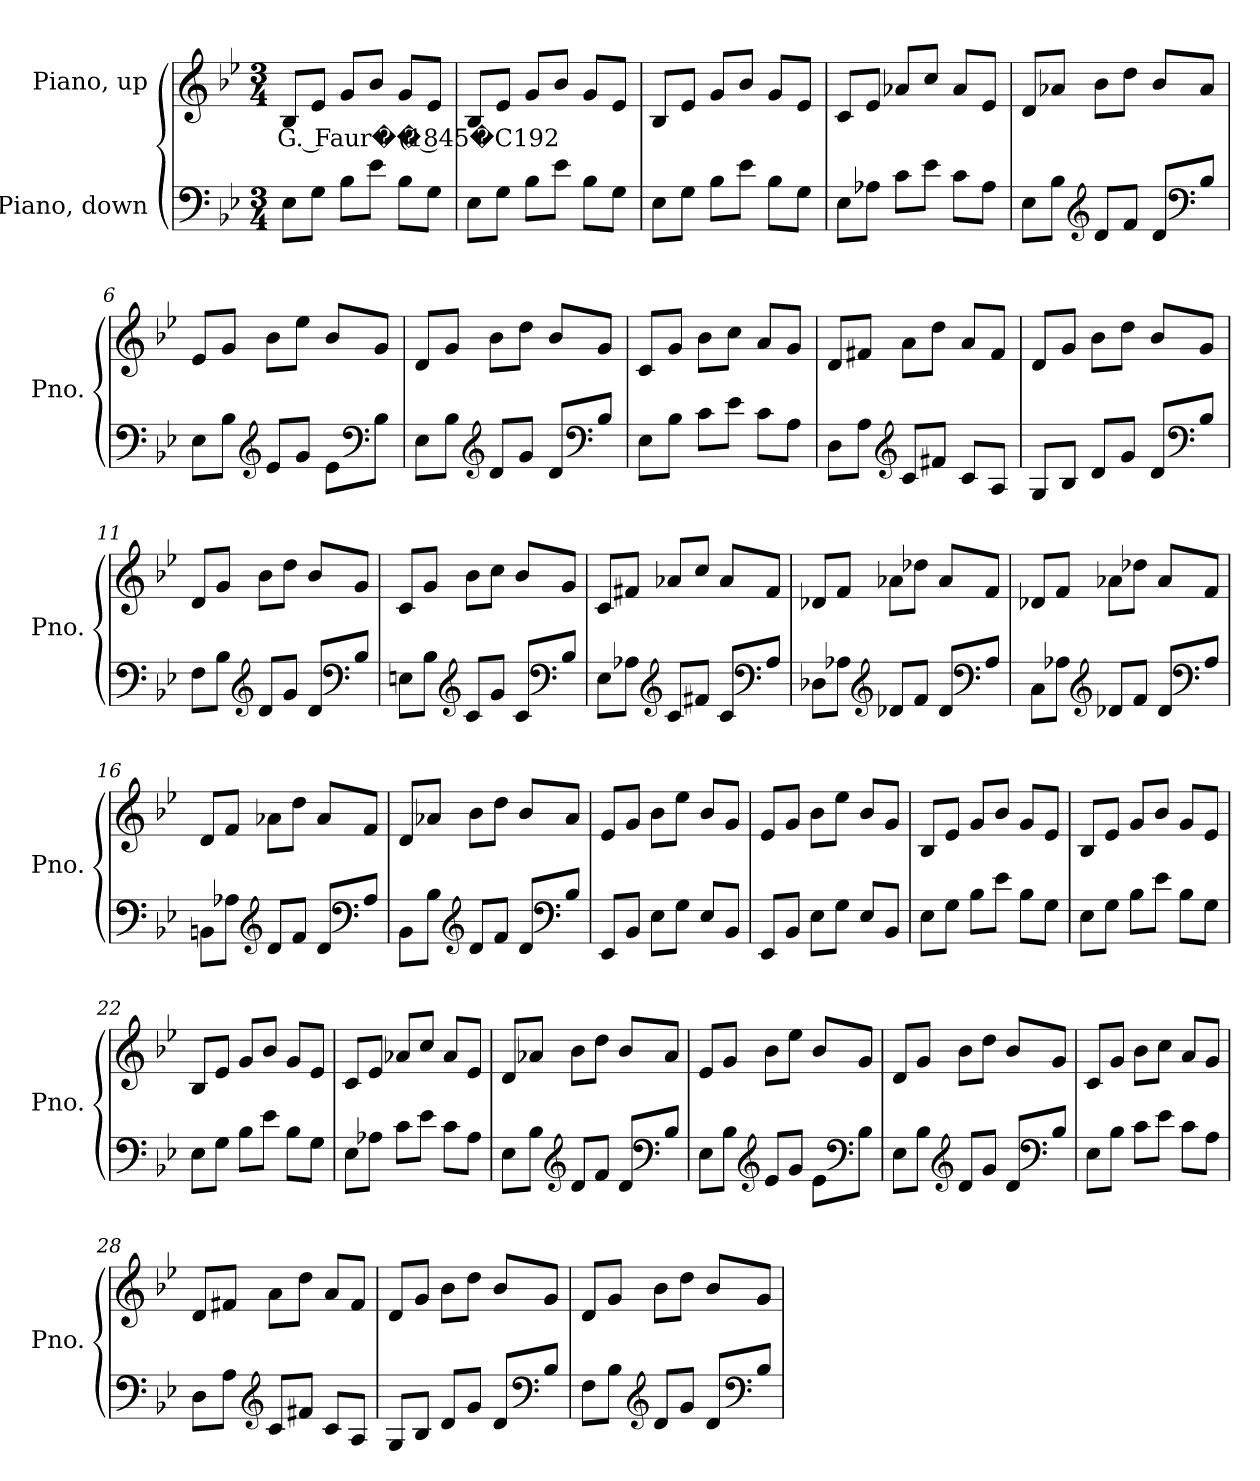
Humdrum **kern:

**kern	**kern	**text
*part2	*part1	*part1
*staff2	*staff1	*staff1
*I"Piano, down	*I"Piano, up	*
*I'Pno.	*I'Pno.	*
*clefF4	*clefG2	*
*k[b-e-]	*k[b-e-]	*
*M3/4	*M3/4	*
*MM60	*MM60	*
=1	=1	=1
!	!	!LO:LY:b
8E-\L	8B-/L	G. Faur�� (1845�C192
8G\J	8e-/J	.
8B-\L	8g/L	.
8e-\J	8b-/J	.
8B-\L	8g/L	.
8G\J	8e-/J	.
=2	=2	=2
8E-\L	8B-/L	.
8G\J	8e-/J	.
8B-\L	8g/L	.
8e-\J	8b-/J	.
8B-\L	8g/L	.
8G\J	8e-/J	.
=3	=3	=3
8E-\L	8B-/L	.
8G\J	8e-/J	.
8B-\L	8g/L	.
8e-\J	8b-/J	.
8B-\L	8g/L	.
8G\J	8e-/J	.
!!LO:LB:g=z
=4	=4	=4
8E-\L	8c/L	.
8A-X\J	8e-/J	.
8c\L	8a-X/L	.
8e-\J	8cc/J	.
8c\L	8a-/L	.
8A-\J	8e-/J	.
=5	=5	=5
8E-\L	8d/L	.
8B-\J	8a-X/J	.
*clefG2	*	*
8d/L	8b-\L	.
8f/J	8dd\J	.
8d/L	8b-/L	.
*clefF4	*	*
8B-/J	8a-/J	.
=6	=6	=6
8E-\L	8e-/L	.
8B-\J	8g/J	.
*clefG2	*	*
8e-/L	8b-\L	.
8g/J	8ee-\J	.
8e-\L	8b-/L	.
*clefF4	*	*
8B-\J	8g/J	.
=7	=7	=7
8E-\L	8d/L	.
8B-\J	8g/J	.
*clefG2	*	*
8d/L	8b-\L	.
8g/J	8dd\J	.
8d/L	8b-/L	.
*clefF4	*	*
8B-/J	8g/J	.
!!LO:LB:g=z
=8	=8	=8
8E-\L	8c/L	.
8B-\J	8g/J	.
8c\L	8b-\L	.
8e-\J	8cc\J	.
8c\L	8a/L	.
8A\J	8g/J	.
=9	=9	=9
8D\L	8d/L	.
8A\J	8f#X/J	.
*clefG2	*	*
8c/L	8a\L	.
8f#X/J	8dd\J	.
8c/L	8a/L	.
8A/J	8f#/J	.
=10	=10	=10
8G/L	8d/L	.
8B-/J	8g/J	.
8d/L	8b-\L	.
8g/J	8dd\J	.
8d/L	8b-/L	.
*clefF4	*	*
8B-/J	8g/J	.
=11	=11	=11
8F\L	8d/L	.
8B-\J	8g/J	.
*clefG2	*	*
8d/L	8b-\L	.
8g/J	8dd\J	.
8d/L	8b-/L	.
*clefF4	*	*
8B-/J	8g/J	.
!!LO:LB:g=z
=12	=12	=12
8En\L	8c/L	.
8B-\J	8g/J	.
*clefG2	*	*
8c/L	8b-\L	.
8g/J	8cc\J	.
8c/L	8b-/L	.
*clefF4	*	*
8B-/J	8g/J	.
=13	=13	=13
8E-\L	8c/L	.
8A-X\J	8f#X/J	.
*clefG2	*	*
8c/L	8a-X/L	.
8f#X/J	8cc/J	.
8c/L	8a-/L	.
*clefF4	*	*
8A-/J	8f#/J	.
=14	=14	=14
8D-X\L	8d-X/L	.
8A-X\J	8f/J	.
*clefG2	*	*
8d-X/L	8a-X\L	.
8f/J	8dd-X\J	.
8d-/L	8a-/L	.
*clefF4	*	*
8A-/J	8f/J	.
!!LO:LB:g=z
=15	=15	=15
8C\L	8d-X/L	.
8A-X\J	8f/J	.
*clefG2	*	*
8d-X/L	8a-X\L	.
8f/J	8dd-X\J	.
8d-/L	8a-/L	.
*clefF4	*	*
8A-/J	8f/J	.
=16	=16	=16
8BBn\L	8d/L	.
8A-X\J	8f/J	.
*clefG2	*	*
8d/L	8a-X\L	.
8f/J	8dd\J	.
8d/L	8a-/L	.
*clefF4	*	*
8A-/J	8f/J	.
=17	=17	=17
8BB-\L	8d/L	.
8B-\J	8a-X/J	.
*clefG2	*	*
8d/L	8b-\L	.
8f/J	8dd\J	.
8d/L	8b-/L	.
*clefF4	*	*
8B-/J	8a-/J	.
=18	=18	=18
8EE-/L	8e-/L	.
8BB-/J	8g/J	.
8E-\L	8b-\L	.
8G\J	8ee-\J	.
8E-/L	8b-/L	.
8BB-/J	8g/J	.
!!LO:LB:g=z
=19	=19	=19
8EE-/L	8e-/L	.
8BB-/J	8g/J	.
8E-\L	8b-\L	.
8G\J	8ee-\J	.
8E-/L	8b-/L	.
8BB-/J	8g/J	.
=20	=20	=20
8E-\L	8B-/L	.
8G\J	8e-/J	.
8B-\L	8g/L	.
8e-\J	8b-/J	.
8B-\L	8g/L	.
8G\J	8e-/J	.
=21	=21	=21
8E-\L	8B-/L	.
8G\J	8e-/J	.
8B-\L	8g/L	.
8e-\J	8b-/J	.
8B-\L	8g/L	.
8G\J	8e-/J	.
=22	=22	=22
8E-\L	8B-/L	.
8G\J	8e-/J	.
8B-\L	8g/L	.
8e-\J	8b-/J	.
8B-\L	8g/L	.
8G\J	8e-/J	.
=23	=23	=23
8E-\L	8c/L	.
8A-X\J	8e-/J	.
8c\L	8a-X/L	.
8e-\J	8cc/J	.
8c\L	8a-/L	.
8A-\J	8e-/J	.
!!LO:PB:g=z
=24	=24	=24
8E-\L	8d/L	.
8B-\J	8a-X/J	.
*clefG2	*	*
8d/L	8b-\L	.
8f/J	8dd\J	.
8d/L	8b-/L	.
*clefF4	*	*
8B-/J	8a-/J	.
=25	=25	=25
8E-\L	8e-/L	.
8B-\J	8g/J	.
*clefG2	*	*
8e-/L	8b-\L	.
8g/J	8ee-\J	.
8e-\L	8b-/L	.
*clefF4	*	*
8B-\J	8g/J	.
=26	=26	=26
8E-\L	8d/L	.
8B-\J	8g/J	.
*clefG2	*	*
8d/L	8b-\L	.
8g/J	8dd\J	.
8d/L	8b-/L	.
*clefF4	*	*
8B-/J	8g/J	.
=27	=27	=27
8E-\L	8c/L	.
8B-\J	8g/J	.
8c\L	8b-\L	.
8e-\J	8cc\J	.
8c\L	8a/L	.
8A\J	8g/J	.
!!LO:LB:g=z
=28	=28	=28
8D\L	8d/L	.
8A\J	8f#X/J	.
*clefG2	*	*
8c/L	8a\L	.
8f#X/J	8dd\J	.
8c/L	8a/L	.
8A/J	8f#/J	.
=29	=29	=29
8G/L	8d/L	.
8B-/J	8g/J	.
8d/L	8b-\L	.
8g/J	8dd\J	.
8d/L	8b-/L	.
*clefF4	*	*
8B-/J	8g/J	.
=30	=30	=30
8F\L	8d/L	.
8B-\J	8g/J	.
*clefG2	*	*
8d/L	8b-\L	.
8g/J	8dd\J	.
8d/L	8b-/L	.
*clefF4	*	*
8B-/J	8g/J	.
=	=	=
*-	*-	*-
